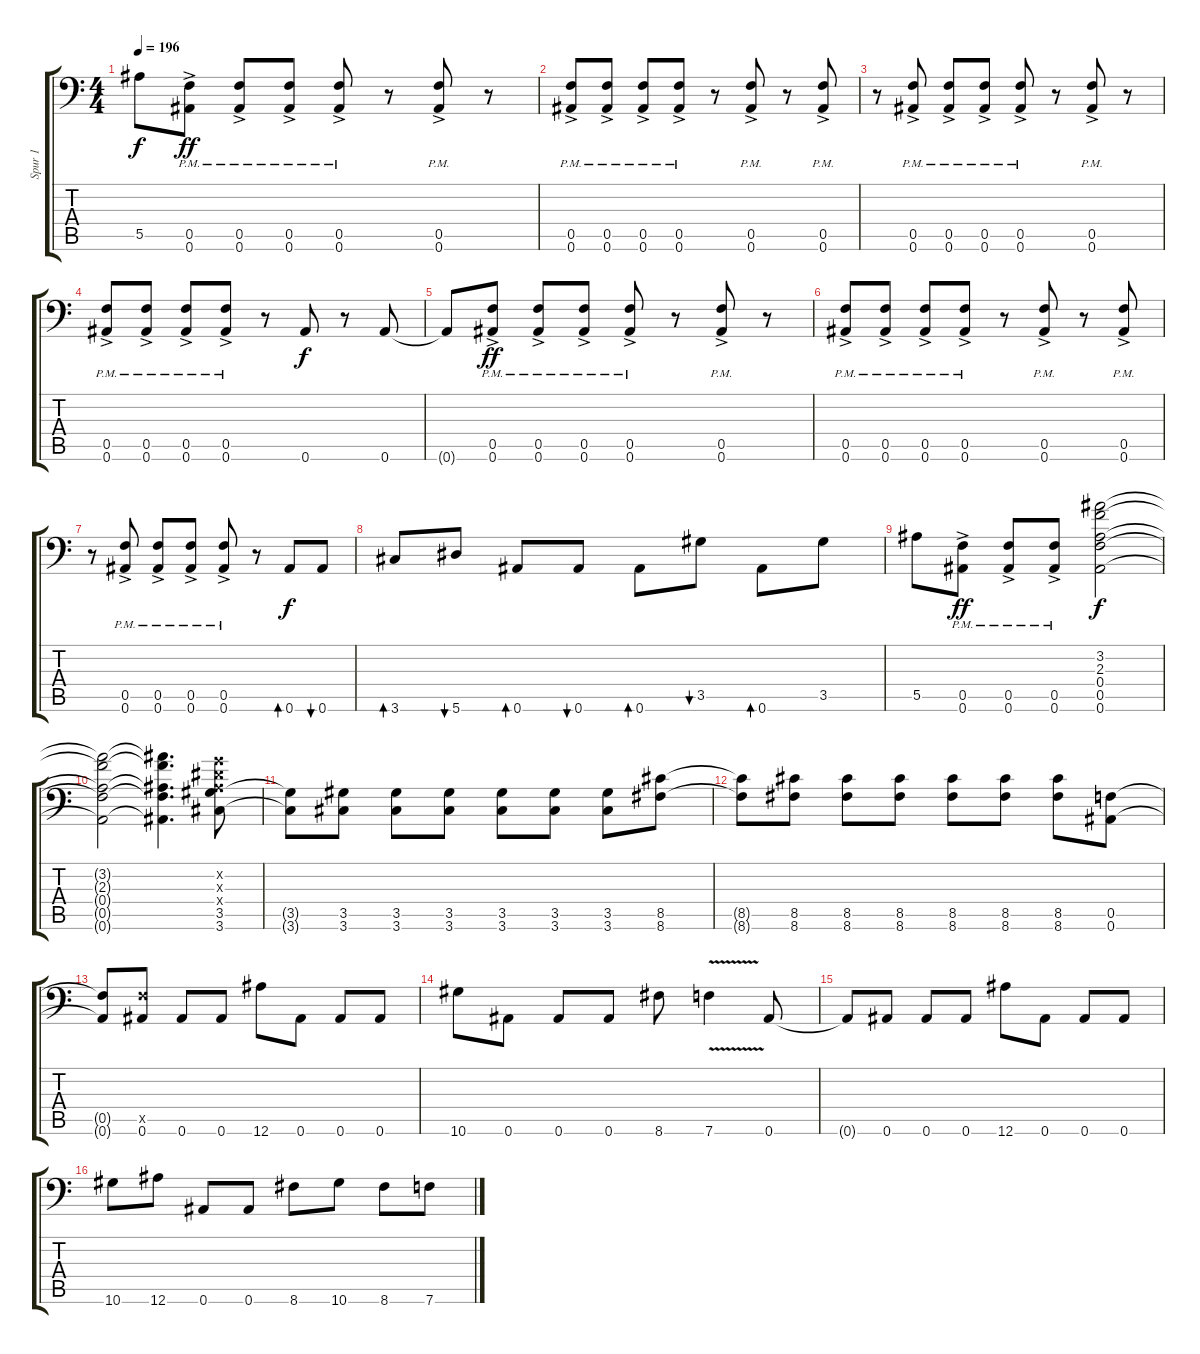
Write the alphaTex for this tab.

\track ("Spur 1" "Spur 1") {instrument distortionguitar}
\staff {score tabs}
\tuning (C4 G3 Eb3 Bb2 F2 Bb1) {hide}
\ts (4 4)
\tempo 196
\clef f4
\ks c
5.5.8{dy f} (0.5{ac pm} 0.6{ac pm}).8{dy ff} (0.5{ac pm} 0.6{ac pm}).8 (0.5{ac pm} 0.6{ac pm}).8 (0.5{ac pm} 0.6{ac pm}).8 r.8 (0.5{ac pm} 0.6{ac pm}).8 r.8 |
(0.5{ac pm} 0.6{ac pm}).8 (0.5{ac pm} 0.6{ac pm}).8 (0.5{ac pm} 0.6{ac pm}).8 (0.5{ac pm} 0.6{ac pm}).8 r.8 (0.5{ac pm} 0.6{ac pm}).8 r.8 (0.5{ac pm} 0.6{ac pm}).8 |
r.8 (0.5{ac pm} 0.6{ac pm}).8 (0.5{ac pm} 0.6{ac pm}).8 (0.5{ac pm} 0.6{ac pm}).8 (0.5{ac pm} 0.6{ac pm}).8 r.8 (0.5{ac pm} 0.6{ac pm}).8 r.8 |
(0.5{ac pm} 0.6{ac pm}).8 (0.5{ac pm} 0.6{ac pm}).8 (0.5{ac pm} 0.6{ac pm}).8 (0.5{ac pm} 0.6{ac pm}).8 r.8 0.6.8{dy f} r.8 0.6.8 |
0.6{t}.8 (0.5{ac pm} 0.6{ac pm}).8{dy ff} (0.5{ac pm} 0.6{ac pm}).8 (0.5{ac pm} 0.6{ac pm}).8 (0.5{ac pm} 0.6{ac pm}).8 r.8 (0.5{ac pm} 0.6{ac pm}).8 r.8 |
(0.5{ac pm} 0.6{ac pm}).8 (0.5{ac pm} 0.6{ac pm}).8 (0.5{ac pm} 0.6{ac pm}).8 (0.5{ac pm} 0.6{ac pm}).8 r.8 (0.5{ac pm} 0.6{ac pm}).8 r.8 (0.5{ac pm} 0.6{ac pm}).8 |
r.8 (0.5{ac pm} 0.6{ac pm}).8 (0.5{ac pm} 0.6{ac pm}).8 (0.5{ac pm} 0.6{ac pm}).8 (0.5{ac pm} 0.6{ac pm}).8 r.8 0.6.8{bd 60 dy f} 0.6.8{bu 60} |
3.6.8{bd 60} 5.6.8{bu 60} 0.6.8{bd 60} 0.6.8{bu 60} 0.6.8{bd 60} 3.5.8{bu 60} 0.6.8{bd 60} 3.5.8 |
5.5.8 (0.5{ac pm} 0.6{ac pm}).8{dy ff} (0.5{ac pm} 0.6{ac pm}).8 (0.5{ac pm} 0.6{ac pm}).8 (3.2 2.3 0.4 0.5 0.6).2{dy f} |
(3.2{t} 2.3{t} 0.4{t} 0.5{t} 0.6{t}).2 (3.2{t} 2.3{t} 0.4{t} 0.5{t} 0.6{t}).4{d} (0.2{x} 0.3{x} 0.4{x} 3.5 3.6).8 |
(3.5{t} 3.6{t}).8 (3.5 3.6).8 (3.5 3.6).8 (3.5 3.6).8 (3.5 3.6).8 (3.5 3.6).8 (3.5 3.6).8 (8.5 8.6).8 |
(8.5{t} 8.6{t}).8 (8.5 8.6).8 (8.5 8.6).8 (8.5 8.6).8 (8.5 8.6).8 (8.5 8.6).8 (8.5 8.6).8 (0.5 0.6).8 |
(0.5{t} 0.6{t}).8 (0.5{x} 0.6).8 0.6.8 0.6.8 12.6.8 0.6.8 0.6.8 0.6.8 |
10.6.8 0.6.8 0.6.8 0.6.8 8.6.8 7.6{v}.4 0.6.8 |
0.6{t}.8 0.6.8 0.6.8 0.6.8 12.6.8 0.6.8 0.6.8 0.6.8 |
10.6.8 12.6.8 0.6.8 0.6.8 8.6.8 10.6.8 8.6.8 7.6.8
